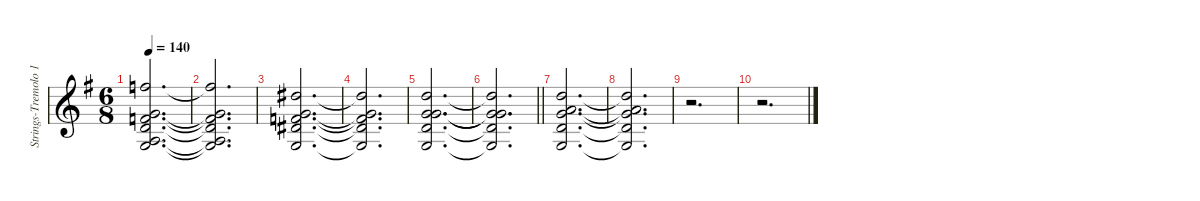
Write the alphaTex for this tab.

\defaultSystemsLayout 8
\hideDynamics
\bracketExtendMode groupsimilarinstruments
\firstSystemTrackNameMode fullname
\otherSystemsTrackNameOrientation horizontal
\track ("Strings-Tremolo 1" "vln.") {defaultSystemsLayout 16 instrument tremolostrings}
\staff {score}
\tuning (E4 B3 G3 D3 A2 E2)
\ts (6 8)
\tempo 140
\clef g2
\ks g
(13.1{acc forcenatural} 8.2{acc forcenatural} 10.3{acc forcenatural} 12.4{acc forcenatural} 10.5{acc forcenatural} 17.6{acc forcenatural}).2{d dy f beam Up} |
(13.1{t acc forcenatural} 8.2{t acc forcenatural} 10.3{t acc forcenatural} 12.4{t acc forcenatural} 10.5{t acc forcenatural} 17.6{t acc forcenatural}).2{d beam Up} |
(11.1{acc #} 8.2{acc forcenatural} 10.3{acc forcenatural} 13.4{acc #} 10.5{acc forcenatural}).2{d beam Up} |
(11.1{t acc #} 8.2{t acc forcenatural} 10.3{t acc forcenatural} 13.4{t acc #} 10.5{t acc forcenatural}).2{d beam Up} |
(10.1{acc forcenatural} 8.2{acc forcenatural} 12.3{acc forcenatural} 12.4{acc forcenatural} 10.5{acc forcenatural}).2{d beam Up} |
\barLineRight lightlight
(10.1{t acc forcenatural} 8.2{t acc forcenatural} 12.3{t acc forcenatural} 12.4{t acc forcenatural} 10.5{t acc forcenatural}).2{d beam Up} |
(10.1{acc forcenatural} 10.2{acc forcenatural} 12.3{acc forcenatural} 12.4{acc forcenatural} 10.5{acc forcenatural}).2{d beam Up} |
(10.1{t acc forcenatural} 10.2{t acc forcenatural} 12.3{t acc forcenatural} 12.4{t acc forcenatural} 10.5{t acc forcenatural}).2{d beam Up} |
r.2{d beam Down} |
r.2{d beam Down}
